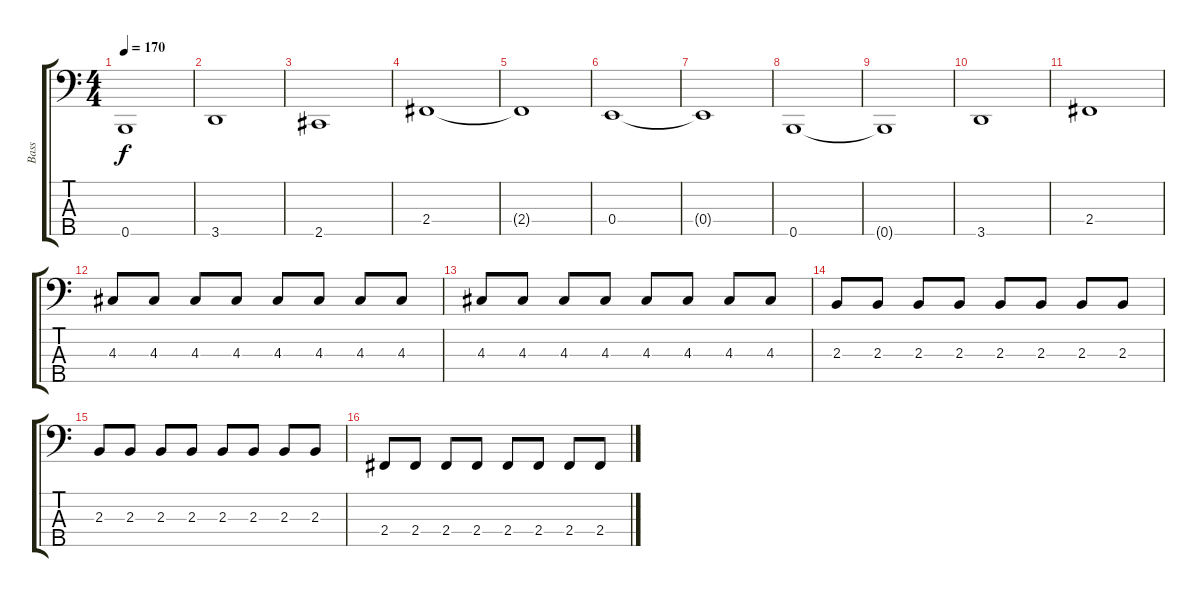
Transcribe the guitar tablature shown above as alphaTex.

\track ("Bass" "Bass") {instrument electricbassfinger}
\staff {score tabs}
\tuning (G2 D2 A1 E1 B0) {hide}
\ts (4 4)
\tempo 170
\clef f4
\ks c
0.5{t}.1{dy f} |
3.5.1 |
2.5.1 |
2.4.1 |
2.4{t}.1 |
0.4.1 |
0.4{t}.1 |
0.5.1 |
0.5{t}.1 |
3.5.1 |
2.4.1 |
4.3.8 4.3.8 4.3.8 4.3.8 4.3.8 4.3.8 4.3.8 4.3.8 |
4.3.8 4.3.8 4.3.8 4.3.8 4.3.8 4.3.8 4.3.8 4.3.8 |
2.3.8 2.3.8 2.3.8 2.3.8 2.3.8 2.3.8 2.3.8 2.3.8 |
2.3.8 2.3.8 2.3.8 2.3.8 2.3.8 2.3.8 2.3.8 2.3.8 |
2.4.8 2.4.8 2.4.8 2.4.8 2.4.8 2.4.8 2.4.8 2.4.8
